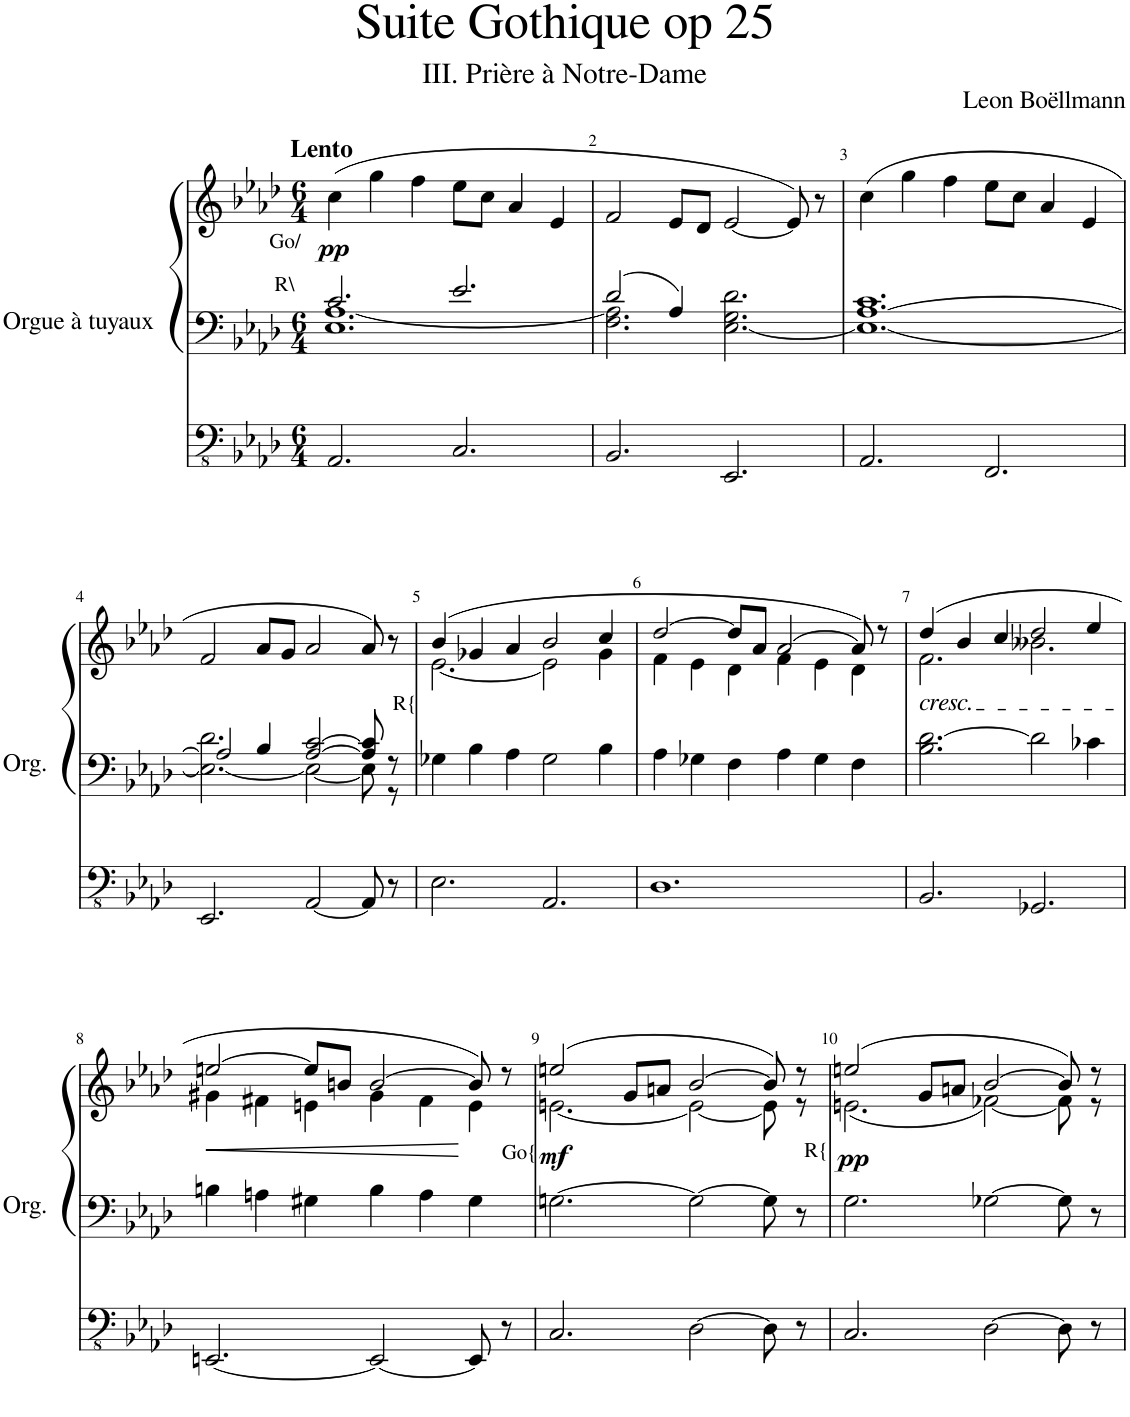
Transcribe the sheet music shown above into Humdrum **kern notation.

**kern	**kern	**kern	**dynam
*part1	*part1	*part1	*part1
*staff3	*staff2	*staff1	*staff1/2/3
*I"Orgue à tuyaux	*	*	*
*I'Org.	*	*	*
*clefFv4	*clefF4	*clefG2	*
*k[b-e-a-d-]	*k[b-e-a-d-]	*k[b-e-a-d-]	*
*M6/4	*M6/4	*M6/4	*
=1	=1	=1	=1
*	*^	*	*
!	!	!	!LO:TX:a:B:t=Lento	!
!	!	!	!LO:TX:b:t=Go/	!
!	!LO:TX:a:t=R\	!	!	!
!	!	!	!	!LO:DY:b
2.AAA-/	2.c/	1.E- [1.A-	(4cc\	pp
.	.	.	4gg\	.
.	.	.	4ff\	.
2.CC/	2.e-/	.	8ee-\L	.
.	.	.	8cc\J	.
.	.	.	4a-/	.
.	.	.	4e-/	.
=2	=2	=2	=2	=2
2.BBB-/	2d-/	2.F\ 2.A-\]	2f/	.
.	4A-/	.	8e-/L	.
.	.	.	8d-/J	.
2.EEE-/	4ryy	[2.E-\ 2.G\ 2.d-\	[2e-/	.
.	2ryy	.	.	.
.	.	.	8e-/])	.
.	.	.	8r	.
=3	=3	=3	=3	=3
2.AAA-/	[1.A- 1.c	1.E-_	(4cc\	.
.	.	.	4gg\	.
.	.	.	4ff\	.
2.FFF/	.	.	8ee-\L	.
.	.	.	8cc\J	.
.	.	.	4a-/	.
.	.	.	4e-/	.
!!LO:LB:g=z
=4	=4	=4	=4	=4
2.EEE-/	2A-/]	2.E-\_ 2.d-\	2f/	.
.	4B-/	.	8a-/L	.
.	.	.	8g/J	.
[2AAA-/	[2A-/ [2c/	2E-\_	2a-/	.
8AAA-/]	8A-/] 8c/]	8E-\]	8a-/)	.
8r	8r	8r	8r	.
=5	=5	=5	=5	=5
*	*	*	*^	*
!	!	!	!LO:TX:b:t=R{	!	!
*	*v	*v	*	*	*
2.EE-\	4G-X\	(4b-/	[2.e-\	.
.	4B-\	4g-X/	.	.
.	4A-\	4a-/	.	.
2.AAA-/	2G-\	2b-/	2e-\]	.
.	4B-\	4cc/	4g-\	.
=6	=6	=6	=6	=6
1.DD-	4A-\	[2dd-/	4f\	.
.	4G-X\	.	4e-\	.
.	4F\	8dd-/L]	4d-\	.
.	.	8a-/J	.	.
.	4A-\	[2a-/	4f\	.
.	4G-\	.	4e-\	.
.	4F\	8a-/])	4d-\	.
.	.	8r	.	.
=7	=7	=7	=7	=7
!	!	!LO:TX:b:i:t=cresc.	!	!
2.BBB-/	2.B-\ [2.d-\	(4dd-/	2.f\	.
.	.	4b-/	.	.
.	.	4cc/	.	.
2.GGG-X/	2d-\]	2dd-/	2.b--X\	.
.	4c-X\	4ee-/	.	.
!!LO:LB:g=z	!!
=8	=8	=8	=8	=8
!	!	!	!	!LO:HP:b
[2.EEEn/	4Bn\	[2een/	4g#X\	<
.	4An\	.	4f#X\	.
.	4G#X\	8ee/L]	4en\	.
.	.	8bn/J	.	.
2EEE/_	4B\	[2b/	4g#\	.
.	4A\	.	4f#\	.
8EEE/]	4G#\	8b/])	4e\	[
8r	.	8r	.	.
=9	=9	=9	=9	=9
!	!	!LO:TX:b:t=Go{	!	!
!	!	!	!	!LO:DY:b
2.CC/	[2.Gn\	(2een/	[2.en\	mf
.	.	8g/L	.	.
.	.	8an/J	.	.
[2DD-\	2G\_	[2b-/	2e\_	.
8DD-\]	8G\]	8b-/])	8e\]	.
8r	8r	8r	8r	.
=10	=10	=10	=10	=10
!	!	!LO:TX:b:t=R{	!	!
!	!	!	!	!LO:DY:b
2.CC/	2.G\	(2een/	(2.en\	pp
.	.	8g/L	.	.
.	.	8an/J	.	.
[2DD-\	[2G-X\	[2b-/	[2f-X\)	.
8DD-\]	8G-\]	8b-/])	8f-\]	.
8r	8r	8r	8r	.
*	*	*v	*v	*
=	=	=	=
*-	*-	*-	*-
